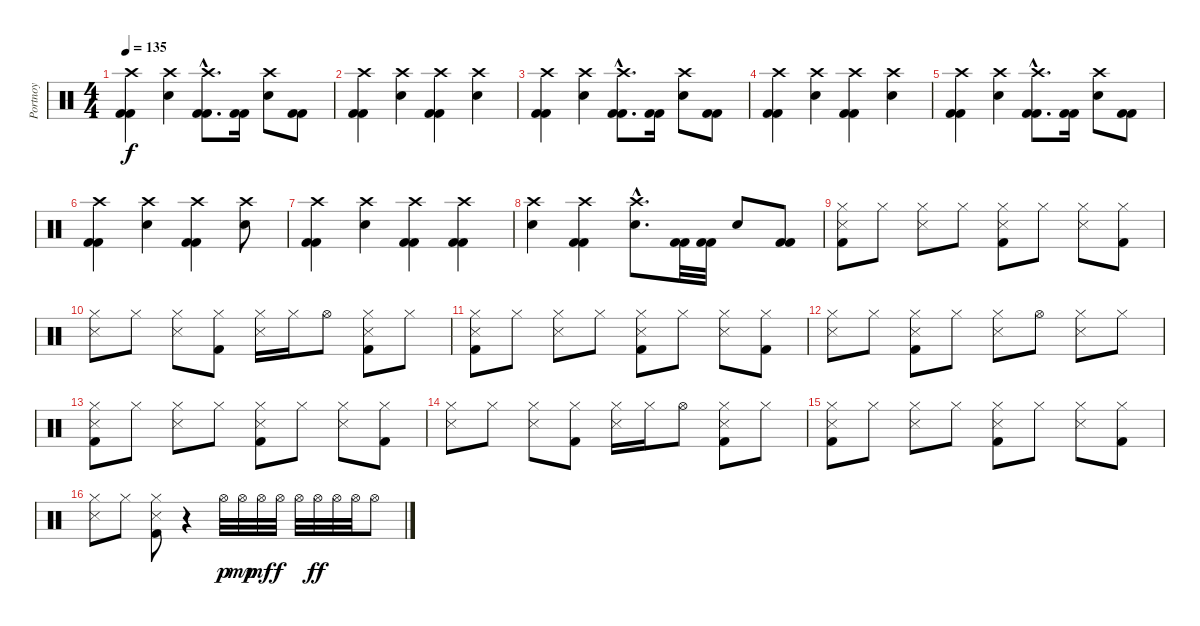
\track ("Portnoy" "Portnoy") {instrument percussion}
\staff {score}
\articulation defaults
\ts (4 4)
\tempo 135
\clef neutral
\ks c
("Kick (hit) 2" "Kick (hit) 2" "Crash high (hit)").4{dy f} ("Electric Snare (hit)" "Crash high (hit)").4 ("Kick (hit) 2"{hac} "Kick (hit) 2"{hac} "Crash high (hit)"{hac}).8{d} ("Kick (hit) 2" "Kick (hit) 2").16 ("Electric Snare (hit)" "Crash high (hit)").8 ("Kick (hit) 2" "Kick (hit) 2").8 |
("Kick (hit) 2" "Kick (hit) 2" "Crash high (hit)").4 ("Electric Snare (hit)" "Crash high (hit)").4 ("Kick (hit) 2" "Kick (hit) 2" "Crash high (hit)").4 ("Electric Snare (hit)" "Crash high (hit)").4 |
("Kick (hit) 2" "Kick (hit) 2" "Crash high (hit)").4 ("Electric Snare (hit)" "Crash high (hit)").4 ("Kick (hit) 2"{hac} "Kick (hit) 2"{hac} "Crash high (hit)"{hac}).8{d} ("Kick (hit) 2" "Kick (hit) 2").16 ("Electric Snare (hit)" "Crash high (hit)").8 ("Kick (hit) 2" "Kick (hit) 2").8 |
("Kick (hit) 2" "Kick (hit) 2" "Crash high (hit)").4 ("Electric Snare (hit)" "Crash high (hit)").4 ("Kick (hit) 2" "Kick (hit) 2" "Crash high (hit)").4 ("Electric Snare (hit)" "Crash high (hit)").4 |
("Kick (hit) 2" "Kick (hit) 2" "Crash high (hit)").4 ("Electric Snare (hit)" "Crash high (hit)").4 ("Kick (hit) 2"{hac} "Kick (hit) 2"{hac} "Crash high (hit)"{hac}).8{d} ("Kick (hit) 2" "Kick (hit) 2").16 ("Electric Snare (hit)" "Crash high (hit)").8 ("Kick (hit) 2" "Kick (hit) 2").8 |
("Kick (hit) 2" "Kick (hit) 2" "Crash high (hit)").4 ("Electric Snare (hit)" "Crash high (hit)").4 ("Kick (hit) 2" "Kick (hit) 2" "Crash high (hit)").4 ("Electric Snare (hit)" "Crash high (hit)").8 |
("Kick (hit) 2" "Kick (hit) 2" "Crash high (hit)").4 ("Electric Snare (hit)" "Crash high (hit)").4 ("Kick (hit) 2" "Kick (hit) 2" "Crash high (hit)").4 ("Kick (hit) 2" "Kick (hit) 2" "Crash high (hit)").4 |
("Electric Snare (hit)" "Crash high (hit)").4 ("Kick (hit) 2" "Kick (hit) 2" "Crash high (hit)").4 ("Electric Snare (hit)"{hac} "Crash high (hit)"{hac}).8{d} ("Kick (hit) 2" "Kick (hit) 2").32 ("Kick (hit) 2" "Kick (hit) 2").32 "Electric Snare (hit)".8 ("Kick (hit) 2" "Kick (hit) 2").8 |
("Kick (hit) 2" "Snare (side stick) 3" "Hi-Hat (closed)").8 "Hi-Hat (closed)".8 ("Snare (side stick) 3" "Hi-Hat (closed)").8 "Hi-Hat (closed)".8 ("Kick (hit) 2" "Snare (side stick) 3" "Hi-Hat (closed)").8 "Hi-Hat (closed)".8 ("Snare (side stick) 3" "Hi-Hat (closed)").8 ("Kick (hit) 2" "Hi-Hat (closed)").8 |
("Snare (side stick) 3" "Hi-Hat (closed)").8 "Hi-Hat (closed)".8 ("Snare (side stick) 3" "Hi-Hat (closed)").8 ("Kick (hit) 2" "Hi-Hat (closed)").8 ("Snare (side stick) 3" "Hi-Hat (closed)").16 "Hi-Hat (closed)".16 "Hi-Hat (open)".8 ("Kick (hit) 2" "Snare (side stick) 3" "Hi-Hat (closed)").8 "Hi-Hat (closed)".8 |
("Kick (hit) 2" "Snare (side stick) 3" "Hi-Hat (closed)").8 "Hi-Hat (closed)".8 ("Snare (side stick) 3" "Hi-Hat (closed)").8 "Hi-Hat (closed)".8 ("Kick (hit) 2" "Snare (side stick) 3" "Hi-Hat (closed)").8 "Hi-Hat (closed)".8 ("Snare (side stick) 3" "Hi-Hat (closed)").8 ("Kick (hit) 2" "Hi-Hat (closed)").8 |
("Snare (side stick) 3" "Hi-Hat (closed)").8 "Hi-Hat (closed)".8 ("Kick (hit) 2" "Snare (side stick) 3" "Hi-Hat (closed)").8 "Hi-Hat (closed)".8 ("Snare (side stick) 3" "Hi-Hat (closed)").8 "Hi-Hat (open)".8 ("Snare (side stick) 3" "Hi-Hat (closed)").8 "Hi-Hat (closed)".8 |
("Kick (hit) 2" "Snare (side stick) 3" "Hi-Hat (closed)").8 "Hi-Hat (closed)".8 ("Snare (side stick) 3" "Hi-Hat (closed)").8 "Hi-Hat (closed)".8 ("Kick (hit) 2" "Snare (side stick) 3" "Hi-Hat (closed)").8 "Hi-Hat (closed)".8 ("Snare (side stick) 3" "Hi-Hat (closed)").8 ("Kick (hit) 2" "Hi-Hat (closed)").8 |
("Snare (side stick) 3" "Hi-Hat (closed)").8 "Hi-Hat (closed)".8 ("Snare (side stick) 3" "Hi-Hat (closed)").8 ("Kick (hit) 2" "Hi-Hat (closed)").8 ("Snare (side stick) 3" "Hi-Hat (closed)").16 "Hi-Hat (closed)".16 "Hi-Hat (open)".8 ("Kick (hit) 2" "Snare (side stick) 3" "Hi-Hat (closed)").8 "Hi-Hat (closed)".8 |
("Kick (hit) 2" "Snare (side stick) 3" "Hi-Hat (closed)").8 "Hi-Hat (closed)".8 ("Snare (side stick) 3" "Hi-Hat (closed)").8 "Hi-Hat (closed)".8 ("Kick (hit) 2" "Snare (side stick) 3" "Hi-Hat (closed)").8 "Hi-Hat (closed)".8 ("Snare (side stick) 3" "Hi-Hat (closed)").8 ("Kick (hit) 2" "Hi-Hat (closed)").8 |
("Snare (side stick) 3" "Hi-Hat (closed)").8 "Hi-Hat (closed)".8 ("Kick (hit) 2" "Snare (side stick) 3" "Hi-Hat (closed)").8 r.4 "Hi-Hat (open)".32{dy p} "Hi-Hat (open)".32{dy mp} "Hi-Hat (open)".32{dy mf} "Hi-Hat (open)".32{dy f} "Hi-Hat (open)".32 "Hi-Hat (open)".32{dy ff} "Hi-Hat (open)".32 "Hi-Hat (open)".32 "Hi-Hat (open)".8
